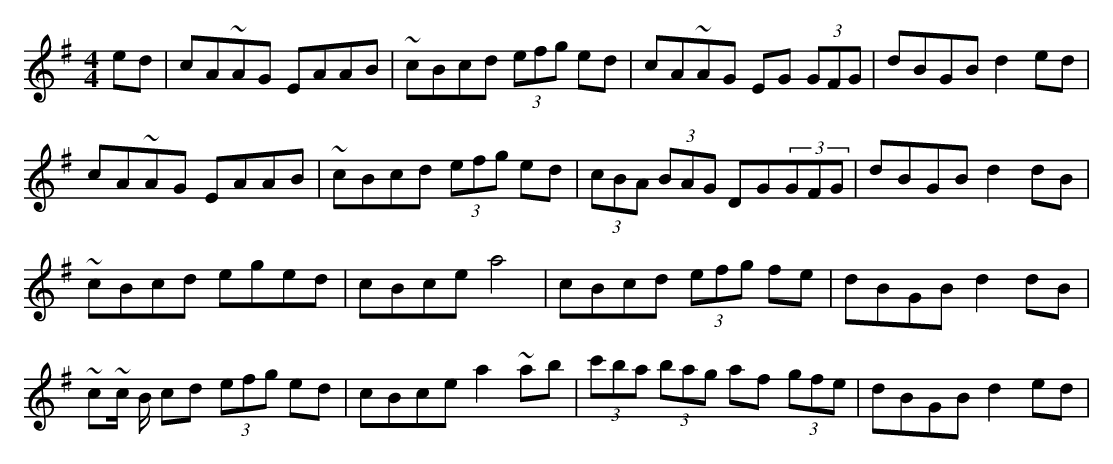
X:1
M:4/4
K:Ador
ed|cA~AG EAAB|~cBcd (3efg ed|cA~AG EG (3GFG|dBGB d2 ed|
cA~AG EAAB|~cBcd (3efg ed|(3cBA (3BAG DG(3GFG|dBGB d2 dB|
~cBcd eged|cBce a4|cBcd (3efg fe|dBGB d2 dB|
~c~c/ B/ cd (3efg ed|cBce a2 ~ab|(3c'ba (3bag af (3gfe|dBGB d2 ed|
